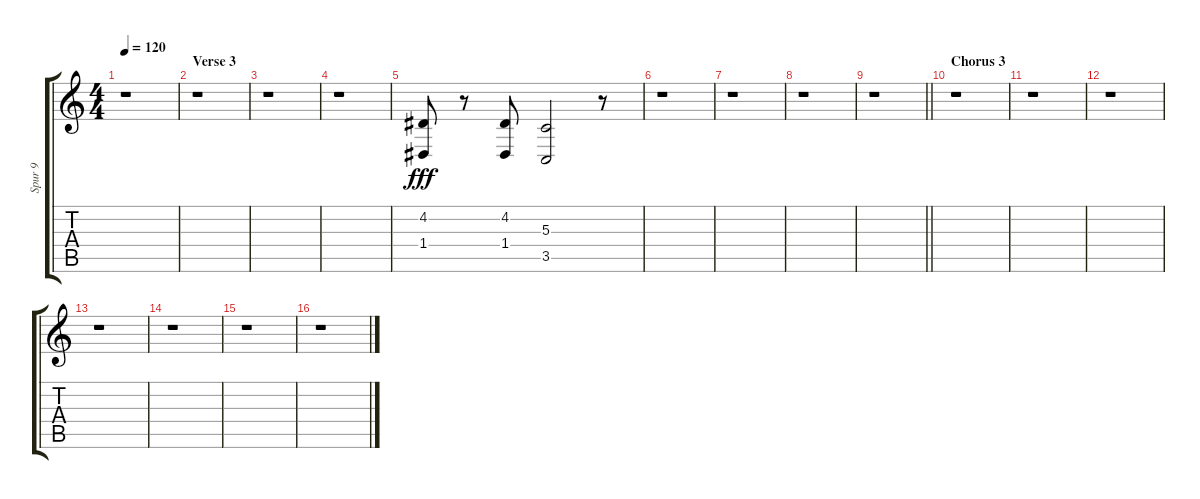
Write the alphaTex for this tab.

\track ("Spur 9" "Spur 9") {instrument flute}
\staff {score tabs}
\tuning (E4 B3 G3 D3 A2 E2) {hide}
\ts (4 4)
\tempo 120
\clef g2
\ks c
r.1{dy fff} |
\section ("" "Verse 3")
r.1 |
r.1 |
r.1 |
(4.2 1.4).8 r.8 (4.2 1.4).8 (5.3 3.5).2 r.8 |
r.1 |
r.1 |
r.1 |
\barLineRight lightlight
r.1 |
\section ("" "Chorus 3")
r.1 |
r.1 |
r.1 |
r.1 |
r.1 |
r.1 |
r.1
